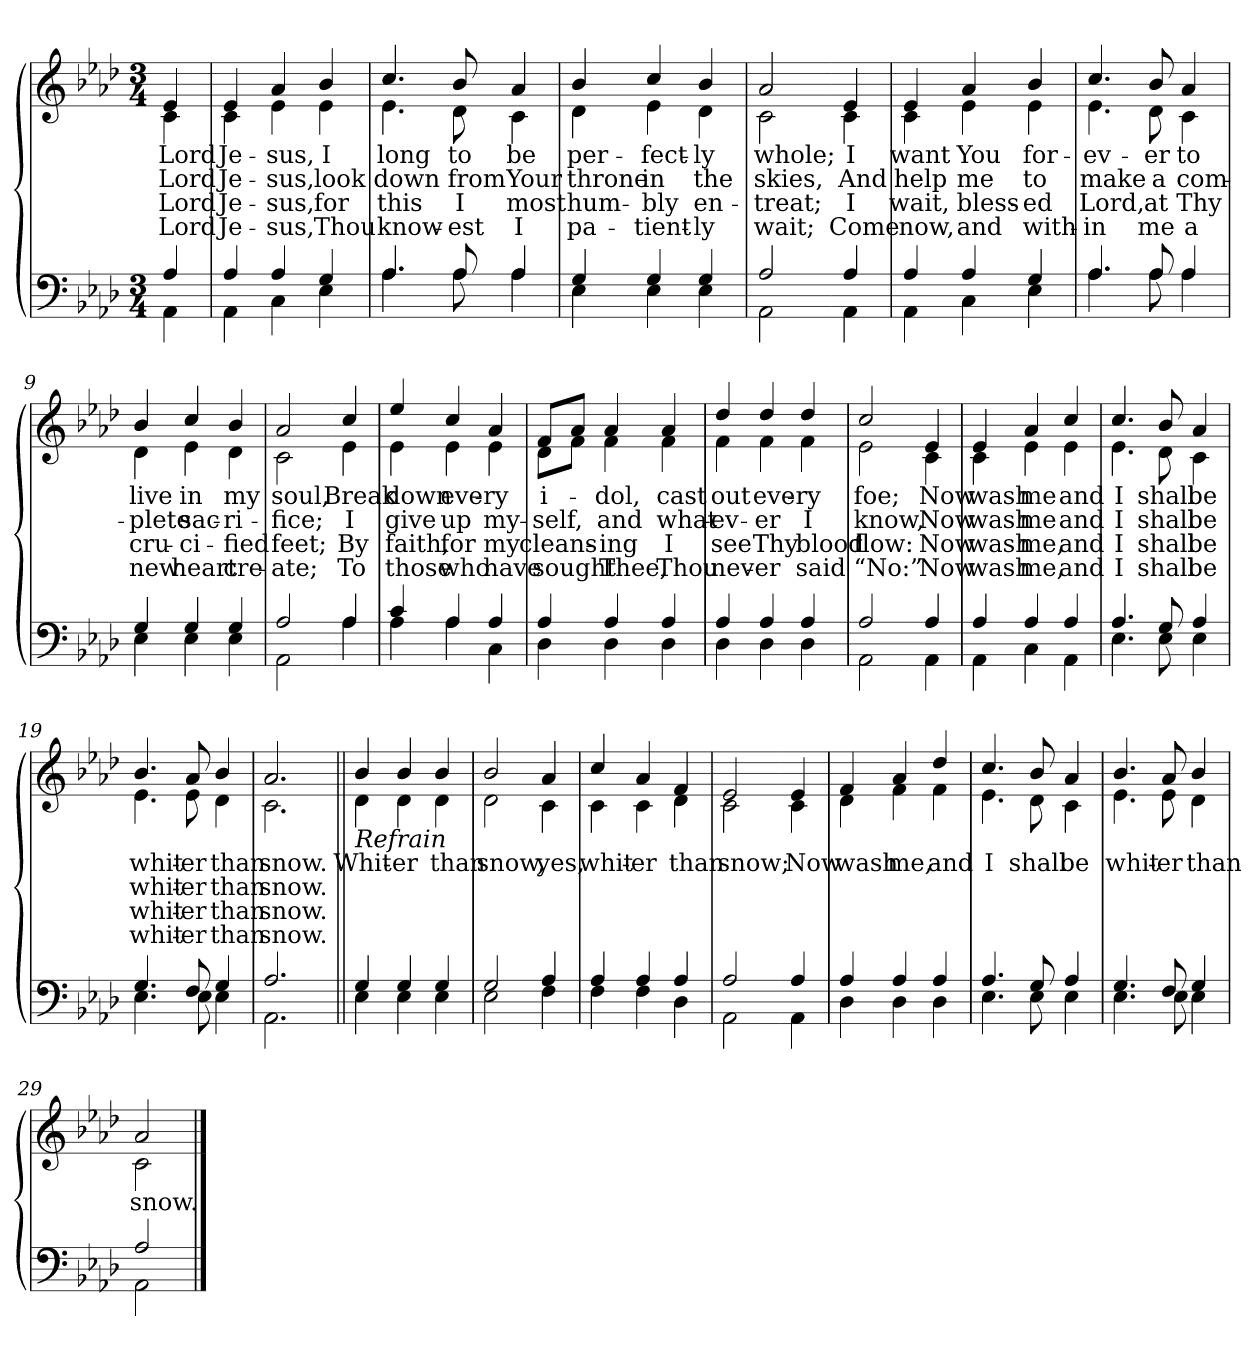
**kern	**kern	**text	**text	**text	**text
*part2	*part1	*part1	*part1	*part1	*part1
*staff2	*staff1	*staff1	*staff1	*staff1	*staff1
*clefF4	*clefG2	*	*	*	*
*k[b-e-a-d-]	*k[b-e-a-d-]	*	*	*	*
*M3/4	*M3/4	*	*	*	*
=1	=1	=1	=1	=1	=1
*^	*	*	*	*	*
!	!	!LO:TX:b:i:t=Verse	!	!	!	!
!	!	!	!LO:LY:b	!LO:LY:b	!LO:LY:b	!LO:LY:b
*	*	*^	*	*	*	*
4A-/	4AA-\	4e-/	4c\	Lord	Lord	Lord	Lord
=2	=2	=2	=2	=2	=2	=2	=2
!	!	!	!	!LO:LY:b	!LO:LY:b	!LO:LY:b	!LO:LY:b
4A-/	4AA-\	4e-/	4c\	Je-	Je-	Je-	Je-
!	!	!	!	!LO:LY:b	!LO:LY:b	!LO:LY:b	!LO:LY:b
4A-/	4C\	4a-/	4e-\	-sus,	-sus,	-sus,	-sus,
!	!	!	!	!LO:LY:b	!LO:LY:b	!LO:LY:b	!LO:LY:b
4G/	4E-\	4b-/	4e-\	I	look	for	Thou
=3	=3	=3	=3	=3	=3	=3	=3
!	!	!	!	!LO:LY:b	!LO:LY:b	!LO:LY:b	!LO:LY:b
4.A-/	4.A-\	4.cc/	4.e-\	long	down	this	know-
!	!	!	!	!LO:LY:b	!LO:LY:b	!LO:LY:b	!LO:LY:b
8A-/	8A-\	8b-/	8d-\	to	from	I	-est
!	!	!	!	!LO:LY:b	!LO:LY:b	!LO:LY:b	!LO:LY:b
4A-/	4A-\	4a-/	4c\	be	Your	most	I
=4	=4	=4	=4	=4	=4	=4	=4
!	!	!	!	!LO:LY:b	!LO:LY:b	!LO:LY:b	!LO:LY:b
4G/	4E-\	4b-/	4d-\	per-	throne	hum-	pa-
!	!	!	!	!LO:LY:b	!LO:LY:b	!LO:LY:b	!LO:LY:b
4G/	4E-\	4cc/	4e-\	-fect-	in	-bly	-tient-
!	!	!	!	!LO:LY:b	!LO:LY:b	!LO:LY:b	!LO:LY:b
4G/	4E-\	4b-/	4d-\	-ly	the	en-	-ly
=5	=5	=5	=5	=5	=5	=5	=5
!	!	!	!	!LO:LY:b	!LO:LY:b	!LO:LY:b	!LO:LY:b
2A-/	2AA-\	2a-/	2c\	whole;	skies,	-treat;	wait;
!!LO:LB:g=z	!!
=6-	=6-	=6-	=6-	=6-	=6-	=6-	=6-
!	!	!	!	!LO:LY:b	!LO:LY:b	!LO:LY:b	!LO:LY:b
4A-/	4AA-\	4e-/	4c\	I	And	I	Come
=7	=7	=7	=7	=7	=7	=7	=7
!	!	!	!	!LO:LY:b	!LO:LY:b	!LO:LY:b	!LO:LY:b
4A-/	4AA-\	4e-/	4c\	want	help	wait,	now,
!	!	!	!	!LO:LY:b	!LO:LY:b	!LO:LY:b	!LO:LY:b
4A-/	4C\	4a-/	4e-\	You	me	bless-	and
!	!	!	!	!LO:LY:b	!LO:LY:b	!LO:LY:b	!LO:LY:b
4G/	4E-\	4b-/	4e-\	for-	to	-ed	with-
=8	=8	=8	=8	=8	=8	=8	=8
!	!	!	!	!LO:LY:b	!LO:LY:b	!LO:LY:b	!LO:LY:b
4.A-/	4.A-\	4.cc/	4.e-\	-ev-	make	Lord,	-in
!	!	!	!	!LO:LY:b	!LO:LY:b	!LO:LY:b	!LO:LY:b
8A-/	8A-\	8b-/	8d-\	-er	a	at	me
!	!	!	!	!LO:LY:b	!LO:LY:b	!LO:LY:b	!LO:LY:b
4A-/	4A-\	4a-/	4c\	to	com-	Thy	a
=9	=9	=9	=9	=9	=9	=9	=9
!	!	!	!	!LO:LY:b	!LO:LY:b	!LO:LY:b	!LO:LY:b
4G/	4E-\	4b-/	4d-\	live	-plete	cru-	new
!	!	!	!	!LO:LY:b	!LO:LY:b	!LO:LY:b	!LO:LY:b
4G/	4E-\	4cc/	4e-\	in	sac-	-ci-	heart
!	!	!	!	!LO:LY:b	!LO:LY:b	!LO:LY:b	!LO:LY:b
4G/	4E-\	4b-/	4d-\	my	-ri-	-fied	cre-
=10	=10	=10	=10	=10	=10	=10	=10
!	!	!	!	!LO:LY:b	!LO:LY:b	!LO:LY:b	!LO:LY:b
2A-/	2AA-\	2a-/	2c\	soul,	-fice;	feet;	-ate;
!!LO:LB:g=z	!!
=11-	=11-	=11-	=11-	=11-	=11-	=11-	=11-
!	!	!	!	!LO:LY:b	!LO:LY:b	!LO:LY:b	!LO:LY:b
4A-/	4A-\	4cc/	4e-\	Break	I	By	To
=12	=12	=12	=12	=12	=12	=12	=12
!	!	!	!	!LO:LY:b	!LO:LY:b	!LO:LY:b	!LO:LY:b
4c/	4A-\	4ee-/	4e-\	down	give	faith,	those
!	!	!	!	!LO:LY:b	!LO:LY:b	!LO:LY:b	!LO:LY:b
4A-/	4A-\	4cc/	4e-\	eve-	up	for	who
!	!	!	!	!LO:LY:b	!LO:LY:b	!LO:LY:b	!LO:LY:b
4A-/	4C\	4a-/	4e-\	-ry	my-	my	have
=13	=13	=13	=13	=13	=13	=13	=13
!	!	!	!	!LO:LY:b	!LO:LY:b	!LO:LY:b	!LO:LY:b
4A-/	4D-\	8f/L	8d-\L	i-	-self,	cleans-	sought
.	.	8a-/J	8f\J	.	.	.	.
!	!	!	!	!LO:LY:b	!LO:LY:b	!LO:LY:b	!LO:LY:b
4A-/	4D-\	4a-/	4f\	-dol,	and	-ing	Thee,
!	!	!	!	!LO:LY:b	!LO:LY:b	!LO:LY:b	!LO:LY:b
4A-/	4D-\	4a-/	4f\	cast	what-	I	Thou
=14	=14	=14	=14	=14	=14	=14	=14
!	!	!	!	!LO:LY:b	!LO:LY:b	!LO:LY:b	!LO:LY:b
4A-/	4D-\	4dd-/	4f\	out	-ev-	see	nev-
!	!	!	!	!LO:LY:b	!LO:LY:b	!LO:LY:b	!LO:LY:b
4A-/	4D-\	4dd-/	4f\	eve-	-er	Thy	-er
!	!	!	!	!LO:LY:b	!LO:LY:b	!LO:LY:b	!LO:LY:b
4A-/	4D-\	4dd-/	4f\	-ry	I	blood	said
=15	=15	=15	=15	=15	=15	=15	=15
!	!	!	!	!LO:LY:b	!LO:LY:b	!LO:LY:b	!LO:LY:b
2A-/	2AA-\	2cc/	2e-\	foe;	know,	flow:	“No:”
!!LO:LB:g=z	!!
=16-	=16-	=16-	=16-	=16-	=16-	=16-	=16-
!	!	!	!	!LO:LY:b	!LO:LY:b	!LO:LY:b	!LO:LY:b
4A-/	4AA-\	4e-/	4c\	Now	Now	Now	Now
=17	=17	=17	=17	=17	=17	=17	=17
!	!	!	!	!LO:LY:b	!LO:LY:b	!LO:LY:b	!LO:LY:b
4A-/	4AA-\	4e-/	4c\	wash	wash	wash	wash
!	!	!	!	!LO:LY:b	!LO:LY:b	!LO:LY:b	!LO:LY:b
4A-/	4C\	4a-/	4e-\	me	me	me,	me,
!	!	!	!	!LO:LY:b	!LO:LY:b	!LO:LY:b	!LO:LY:b
4A-/	4AA-\	4cc/	4e-\	and	and	and	and
=18	=18	=18	=18	=18	=18	=18	=18
!	!	!	!	!LO:LY:b	!LO:LY:b	!LO:LY:b	!LO:LY:b
4.A-/	4.E-\	4.cc/	4.e-\	I	I	I	I
!	!	!	!	!LO:LY:b	!LO:LY:b	!LO:LY:b	!LO:LY:b
8G/	8E-\	8b-/	8d-\	shall	shall	shall	shall
!	!	!	!	!LO:LY:b	!LO:LY:b	!LO:LY:b	!LO:LY:b
4A-/	4E-\	4a-/	4c\	be	be	be	be
=19	=19	=19	=19	=19	=19	=19	=19
!	!	!	!	!LO:LY:b	!LO:LY:b	!LO:LY:b	!LO:LY:b
4.G/	4.E-\	4.b-/	4.e-\	whit-	whit-	whit-	whit-
!	!	!	!	!LO:LY:b	!LO:LY:b	!LO:LY:b	!LO:LY:b
8F/	8E-\	8a-/	8e-\	-er	-er	-er	-er
!	!	!	!	!LO:LY:b	!LO:LY:b	!LO:LY:b	!LO:LY:b
4G/	4E-\	4b-/	4d-\	than	than	than	than
=20	=20	=20	=20	=20	=20	=20	=20
!	!	!	!	!LO:LY:b	!LO:LY:b	!LO:LY:b	!LO:LY:b
2.A-/	2.AA-\	2.a-/	2.c\	snow.	snow.	snow.	snow.
!!LO:LB:g=z	!!
=21||	=21||	=21||	=21||	=21||	=21||	=21||	=21||
!	!	!LO:TX:b:i:t=Refrain	!	!	!	!	!
!	!	!	!	!LO:LY:b	!	!	!
4G/	4E-\	4b-/	4d-\	Whit-	.	.	.
!	!	!	!	!LO:LY:b	!	!	!
4G/	4E-\	4b-/	4d-\	-er	.	.	.
!	!	!	!	!LO:LY:b	!	!	!
4G/	4E-\	4b-/	4d-\	than	.	.	.
=22	=22	=22	=22	=22	=22	=22	=22
!	!	!	!	!LO:LY:b	!	!	!
2G/	2E-\	2b-/	2d-\	snow,	.	.	.
!	!	!	!	!LO:LY:b	!	!	!
4A-/	4F\	4a-/	4c\	yes,	.	.	.
=23	=23	=23	=23	=23	=23	=23	=23
!	!	!	!	!LO:LY:b	!	!	!
4A-/	4F\	4cc/	4c\	whit-	.	.	.
!	!	!	!	!LO:LY:b	!	!	!
4A-/	4F\	4a-/	4c\	-er	.	.	.
!	!	!	!	!LO:LY:b	!	!	!
4A-/	4D-\	4f/	4d-\	than	.	.	.
=24	=24	=24	=24	=24	=24	=24	=24
!	!	!	!	!LO:LY:b	!	!	!
2A-/	2AA-\	2e-/	2c\	snow;	.	.	.
!!LO:LB:g=z	!!
=25-	=25-	=25-	=25-	=25-	=25-	=25-	=25-
!	!	!	!	!LO:LY:b	!	!	!
4A-/	4AA-\	4e-/	4c\	Now	.	.	.
=26	=26	=26	=26	=26	=26	=26	=26
!	!	!	!	!LO:LY:b	!	!	!
4A-/	4D-\	4f/	4d-\	wash	.	.	.
!	!	!	!	!LO:LY:b	!	!	!
4A-/	4D-\	4a-/	4f\	me,	.	.	.
!	!	!	!	!LO:LY:b	!	!	!
4A-/	4D-\	4dd-/	4f\	and	.	.	.
=27	=27	=27	=27	=27	=27	=27	=27
!	!	!	!	!LO:LY:b	!	!	!
4.A-/	4.E-\	4.cc/	4.e-\	I	.	.	.
!	!	!	!	!LO:LY:b	!	!	!
8G/	8E-\	8b-/	8d-\	shall	.	.	.
!	!	!	!	!LO:LY:b	!	!	!
4A-/	4E-\	4a-/	4c\	be	.	.	.
=28	=28	=28	=28	=28	=28	=28	=28
!	!	!	!	!LO:LY:b	!	!	!
4.G/	4.E-\	4.b-/	4.e-\	whit-	.	.	.
!	!	!	!	!LO:LY:b	!	!	!
8F/	8E-\	8a-/	8e-\	-er	.	.	.
!	!	!	!	!LO:LY:b	!	!	!
4G/	4E-\	4b-/	4d-\	than	.	.	.
=29	=29	=29	=29	=29	=29	=29	=29
!	!	!	!	!LO:LY:b	!	!	!
2A-/	2AA-\	2a-/	2c\	snow.	.	.	.
*v	*v	*	*	*	*	*	*
*	*v	*v	*	*	*	*
==	==	==	==	==	==
*-	*-	*-	*-	*-	*-
